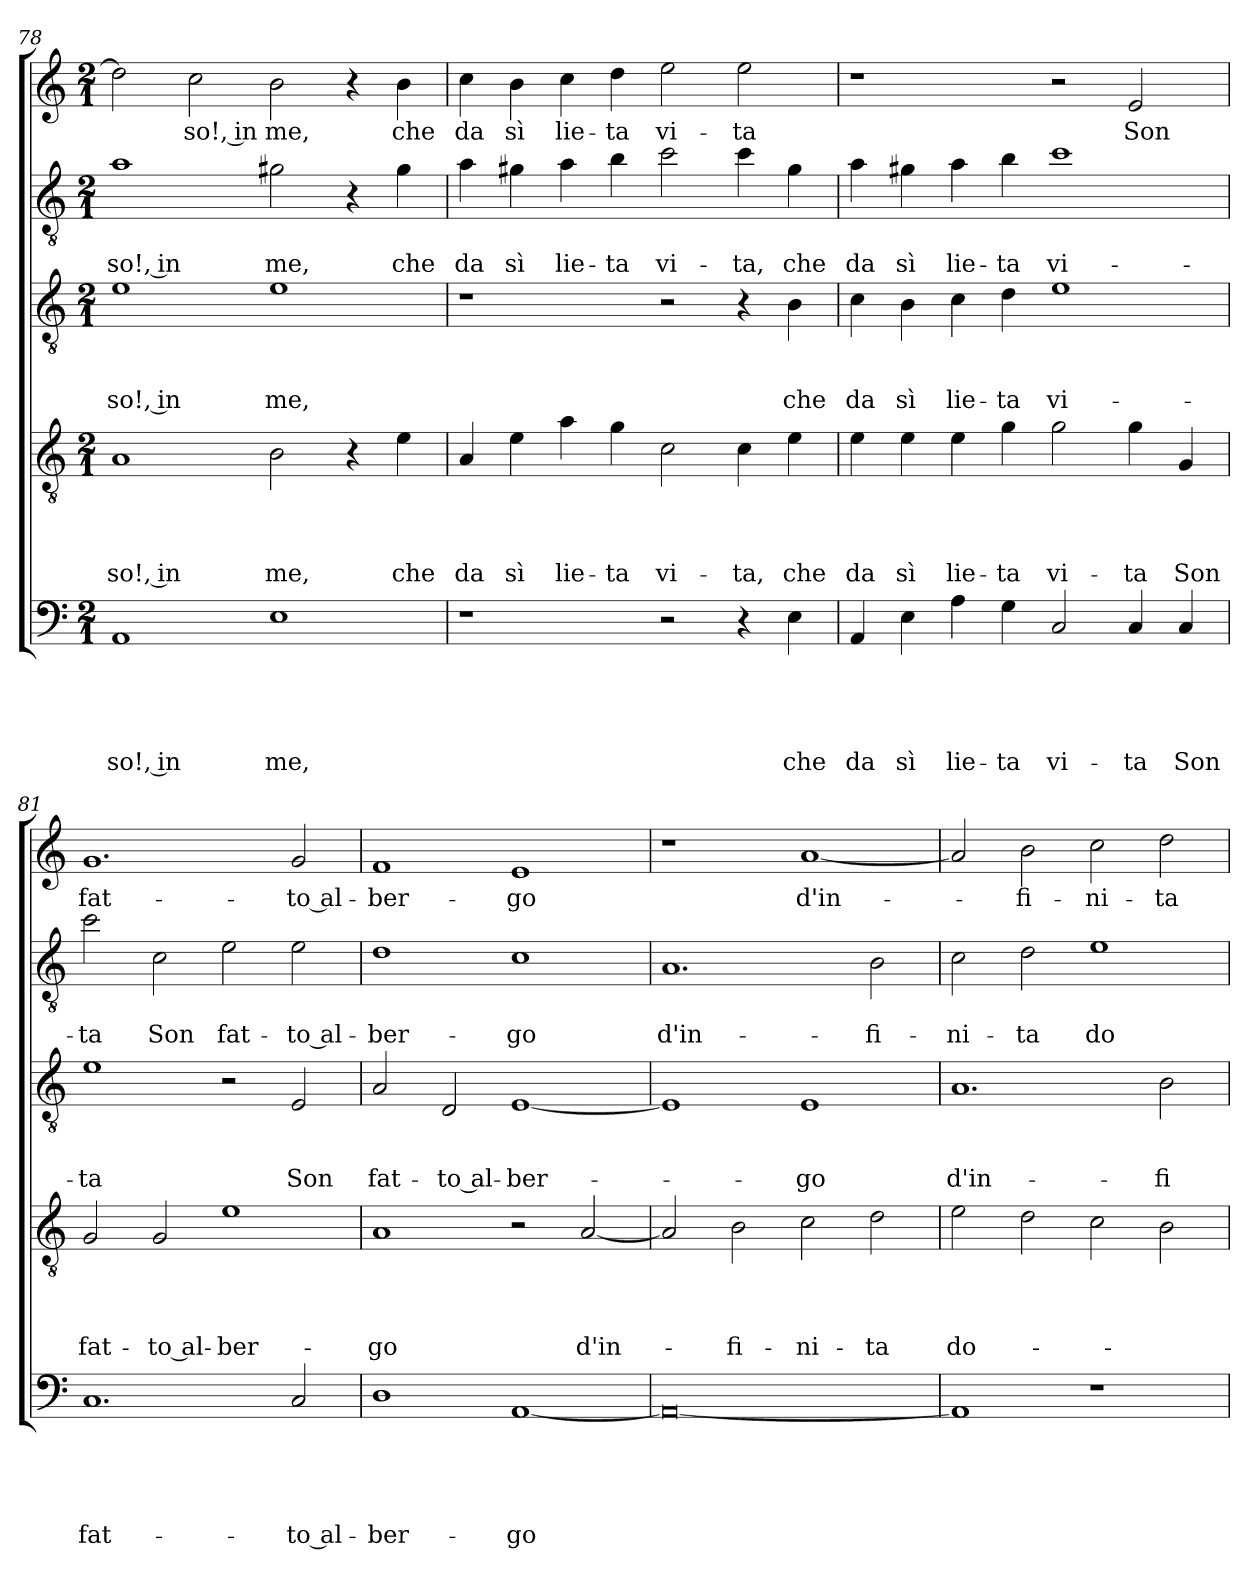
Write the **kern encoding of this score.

**kern	**text	**text	**text	**text	**text	**kern	**text	**text	**text	**text	**kern	**text	**text	**text	**kern	**text	**text	**kern	**text
*part5	*part5	*part5	*part5	*part5	*part5	*part4	*part4	*part4	*part4	*part4	*part3	*part3	*part3	*part3	*part2	*part2	*part2	*part1	*part1
*staff5	*staff5	*staff5	*staff5	*staff5	*staff5	*staff4	*staff4	*staff4	*staff4	*staff4	*staff3	*staff3	*staff3	*staff3	*staff2	*staff2	*staff2	*staff1	*staff1
*clefF4	*	*	*	*	*	*clefGv2	*	*	*	*	*clefGv2	*	*	*	*clefGv2	*	*	*clefG2	*
*k[]	*	*	*	*	*	*k[]	*	*	*	*	*k[]	*	*	*	*k[]	*	*	*k[]	*
*C:	*	*	*	*	*	*C:	*	*	*	*	*C:	*	*	*	*C:	*	*	*C:	*
*M2/1	*	*	*	*	*	*M2/1	*	*	*	*	*M2/1	*	*	*	*M2/1	*	*	*M2/1	*
=78	=78	=78	=78	=78	=78	=78	=78	=78	=78	=78	=78	=78	=78	=78	=78	=78	=78	=78	=78
!	!	!	!	!	!LO:LY:b	!	!	!	!	!LO:LY:b	!	!	!	!LO:LY:b	!	!	!LO:LY:b	!	!
1AA	.	.	.	.	-so!, in	1A	.	.	.	-so!, in	1e	.	.	-so!, in	1a	.	-so!, in	2dd\]	.
!	!	!	!	!	!	!	!	!	!	!	!	!	!	!	!	!	!	!	!LO:LY:b
.	.	.	.	.	.	.	.	.	.	.	.	.	.	.	.	.	.	2cc\	-so!, in
!	!	!	!	!	!LO:LY:b	!	!	!	!	!LO:LY:b	!	!	!	!LO:LY:b	!	!	!LO:LY:b	!	!LO:LY:b
1E	.	.	.	.	me,	2B\	.	.	.	me,	1e	.	.	me,	2g#X\	.	me,	2b\	me,
.	.	.	.	.	.	4r	.	.	.	.	.	.	.	.	4r	.	.	4r	.
!	!	!	!	!	!	!	!	!	!	!LO:LY:b	!	!	!	!	!	!	!LO:LY:b	!	!LO:LY:b
.	.	.	.	.	.	4e\	.	.	.	che	.	.	.	.	4g#\	.	che	4b\	che
!!LO:LB:g=z
=79	=79	=79	=79	=79	=79	=79	=79	=79	=79	=79	=79	=79	=79	=79	=79	=79	=79	=79	=79
!	!	!	!	!	!	!	!	!	!	!LO:LY:b	!	!	!	!	!	!	!LO:LY:b	!	!LO:LY:b
1r	.	.	.	.	.	4A/	.	.	.	da	1r	.	.	.	4a\	.	da	4cc\	da
!	!	!	!	!	!	!	!	!	!	!LO:LY:b	!	!	!	!	!	!	!LO:LY:b	!	!LO:LY:b
.	.	.	.	.	.	4e\	.	.	.	sì	.	.	.	.	4g#X\	.	sì	4b\	sì
!	!	!	!	!	!	!	!	!	!	!LO:LY:b	!	!	!	!	!	!	!LO:LY:b	!	!LO:LY:b
.	.	.	.	.	.	4a\	.	.	.	lie-	.	.	.	.	4a\	.	lie-	4cc\	lie-
!	!	!	!	!	!	!	!	!	!	!LO:LY:b	!	!	!	!	!	!	!LO:LY:b	!	!LO:LY:b
.	.	.	.	.	.	4g\	.	.	.	-ta	.	.	.	.	4b\	.	-ta	4dd\	-ta
!	!	!	!	!	!	!	!	!	!	!LO:LY:b	!	!	!	!	!	!	!LO:LY:b	!	!LO:LY:b
2r	.	.	.	.	.	2c\	.	.	.	vi-	2r	.	.	.	2cc\	.	vi-	2ee\	vi-
!	!	!	!	!	!	!	!	!	!	!LO:LY:b	!	!	!	!	!	!	!LO:LY:b	!	!LO:LY:b
4r	.	.	.	.	.	4c\	.	.	.	-ta,	4r	.	.	.	4cc\	.	-ta,	2ee\	-ta
!	!	!	!	!	!LO:LY:b	!	!	!	!	!LO:LY:b	!	!	!	!LO:LY:b	!	!	!LO:LY:b	!	!
4E\	.	.	.	.	che	4e\	.	.	.	che	4B\	.	.	che	4g#\	.	che	.	.
=80	=80	=80	=80	=80	=80	=80	=80	=80	=80	=80	=80	=80	=80	=80	=80	=80	=80	=80	=80
!	!	!	!	!	!LO:LY:b	!	!	!	!	!LO:LY:b	!	!	!	!LO:LY:b	!	!	!LO:LY:b	!	!
4AA/	.	.	.	.	da	4e\	.	.	.	da	4c\	.	.	da	4a\	.	da	1r	.
!	!	!	!	!	!LO:LY:b	!	!	!	!	!LO:LY:b	!	!	!	!LO:LY:b	!	!	!LO:LY:b	!	!
4E\	.	.	.	.	sì	4e\	.	.	.	sì	4B\	.	.	sì	4g#X\	.	sì	.	.
!	!	!	!	!	!LO:LY:b	!	!	!	!	!LO:LY:b	!	!	!	!LO:LY:b	!	!	!LO:LY:b	!	!
4A\	.	.	.	.	lie-	4e\	.	.	.	lie-	4c\	.	.	lie-	4a\	.	lie-	.	.
!	!	!	!	!	!LO:LY:b	!	!	!	!	!LO:LY:b	!	!	!	!LO:LY:b	!	!	!LO:LY:b	!	!
4G\	.	.	.	.	-ta	4g\	.	.	.	-ta	4d\	.	.	-ta	4b\	.	-ta	.	.
!	!	!	!	!	!LO:LY:b	!	!	!	!	!LO:LY:b	!	!	!	!LO:LY:b	!	!	!LO:LY:b	!	!
2C/	.	.	.	.	vi-	2g\	.	.	.	vi-	1e	.	.	vi-	1cc	.	vi-	2r	.
!	!	!	!	!	!LO:LY:b	!	!	!	!	!LO:LY:b	!	!	!	!	!	!	!	!	!LO:LY:b
4C/	.	.	.	.	-ta	4g\	.	.	.	-ta	.	.	.	.	.	.	.	2e/	Son
!	!	!	!	!	!LO:LY:b	!	!	!	!	!LO:LY:b	!	!	!	!	!	!	!	!	!
4C/	.	.	.	.	Son	4G/	.	.	.	Son	.	.	.	.	.	.	.	.	.
=81	=81	=81	=81	=81	=81	=81	=81	=81	=81	=81	=81	=81	=81	=81	=81	=81	=81	=81	=81
!	!	!	!	!	!LO:LY:b	!	!	!	!	!LO:LY:b	!	!	!	!LO:LY:b	!	!	!LO:LY:b	!	!LO:LY:b
1.C	.	.	.	.	fat-	2G/	.	.	.	fat-	1e	.	.	-ta	2cc\	.	-ta	1.g	fat-
!	!	!	!	!	!	!	!	!	!	!LO:LY:b	!	!	!	!	!	!	!LO:LY:b	!	!
.	.	.	.	.	.	2G/	.	.	.	-to al-	.	.	.	.	2c\	.	Son	.	.
!	!	!	!	!	!	!	!	!	!	!LO:LY:b	!	!	!	!	!	!	!LO:LY:b	!	!
.	.	.	.	.	.	1e	.	.	.	-ber-	2r	.	.	.	2e\	.	fat-	.	.
!	!	!	!	!	!LO:LY:b	!	!	!	!	!	!	!	!	!LO:LY:b	!	!	!LO:LY:b	!	!LO:LY:b
2C/	.	.	.	.	-to al-	.	.	.	.	.	2E/	.	.	Son	2e\	.	-to al-	2g/	-to al-
=82	=82	=82	=82	=82	=82	=82	=82	=82	=82	=82	=82	=82	=82	=82	=82	=82	=82	=82	=82
!	!	!	!	!	!LO:LY:b	!	!	!	!	!LO:LY:b	!	!	!	!LO:LY:b	!	!	!LO:LY:b	!	!LO:LY:b
1D	.	.	.	.	-ber-	1A	.	.	.	-go	2A/	.	.	fat-	1d	.	-ber-	1f	-ber-
!	!	!	!	!	!	!	!	!	!	!	!	!	!	!LO:LY:b	!	!	!	!	!
.	.	.	.	.	.	.	.	.	.	.	2D/	.	.	-to al-	.	.	.	.	.
!	!	!	!	!	!LO:LY:b	!	!	!	!	!	!	!	!	!LO:LY:b	!	!	!LO:LY:b	!	!LO:LY:b
[1AA	.	.	.	.	-go	2r	.	.	.	.	[1E	.	.	-ber-	1c	.	-go	1e	-go
!	!	!	!	!	!	!	!	!	!	!LO:LY:b	!	!	!	!	!	!	!	!	!
.	.	.	.	.	.	[2A/	.	.	.	d'in-	.	.	.	.	.	.	.	.	.
!!LO:LB:g=z
=83	=83	=83	=83	=83	=83	=83	=83	=83	=83	=83	=83	=83	=83	=83	=83	=83	=83	=83	=83
!	!	!	!	!	!	!	!	!	!	!	!	!	!	!	!	!	!LO:LY:b	!	!
0AA_	.	.	.	.	.	2A/]	.	.	.	.	1E]	.	.	.	1.A	.	d'in-	1r	.
!	!	!	!	!	!	!	!	!	!	!LO:LY:b	!	!	!	!	!	!	!	!	!
.	.	.	.	.	.	2B\	.	.	.	-fi-	.	.	.	.	.	.	.	.	.
!	!	!	!	!	!	!	!	!	!	!LO:LY:b	!	!	!	!LO:LY:b	!	!	!	!	!LO:LY:b
.	.	.	.	.	.	2c\	.	.	.	-ni-	1E	.	.	-go	.	.	.	[1a	d'in-
!	!	!	!	!	!	!	!	!	!	!LO:LY:b	!	!	!	!	!	!	!LO:LY:b	!	!
.	.	.	.	.	.	2d\	.	.	.	-ta	.	.	.	.	2B\	.	-fi-	.	.
=84	=84	=84	=84	=84	=84	=84	=84	=84	=84	=84	=84	=84	=84	=84	=84	=84	=84	=84	=84
!	!	!	!	!	!	!	!	!	!	!LO:LY:b	!	!	!	!LO:LY:b	!	!	!LO:LY:b	!	!
1AA]	.	.	.	.	.	2e\	.	.	.	do-	1.A	.	.	d'in-	2c\	.	-ni-	2a/]	.
!	!	!	!	!	!	!	!	!	!	!	!	!	!	!	!	!	!LO:LY:b	!	!LO:LY:b
.	.	.	.	.	.	2d\	.	.	.	.	.	.	.	.	2d\	.	-ta	2b\	-fi-
!	!	!	!	!	!	!	!	!	!	!	!	!	!	!	!	!	!LO:LY:b	!	!LO:LY:b
1r	.	.	.	.	.	2c\	.	.	.	.	.	.	.	.	1e	.	do-	2cc\	-ni-
!	!	!	!	!	!	!	!	!	!	!	!	!	!	!LO:LY:b	!	!	!	!	!LO:LY:b
.	.	.	.	.	.	2B\	.	.	.	.	2B\	.	.	-fi-	.	.	.	2dd\	-ta
=	=	=	=	=	=	=	=	=	=	=	=	=	=	=	=	=	=	=	=
*-	*-	*-	*-	*-	*-	*-	*-	*-	*-	*-	*-	*-	*-	*-	*-	*-	*-	*-	*-
